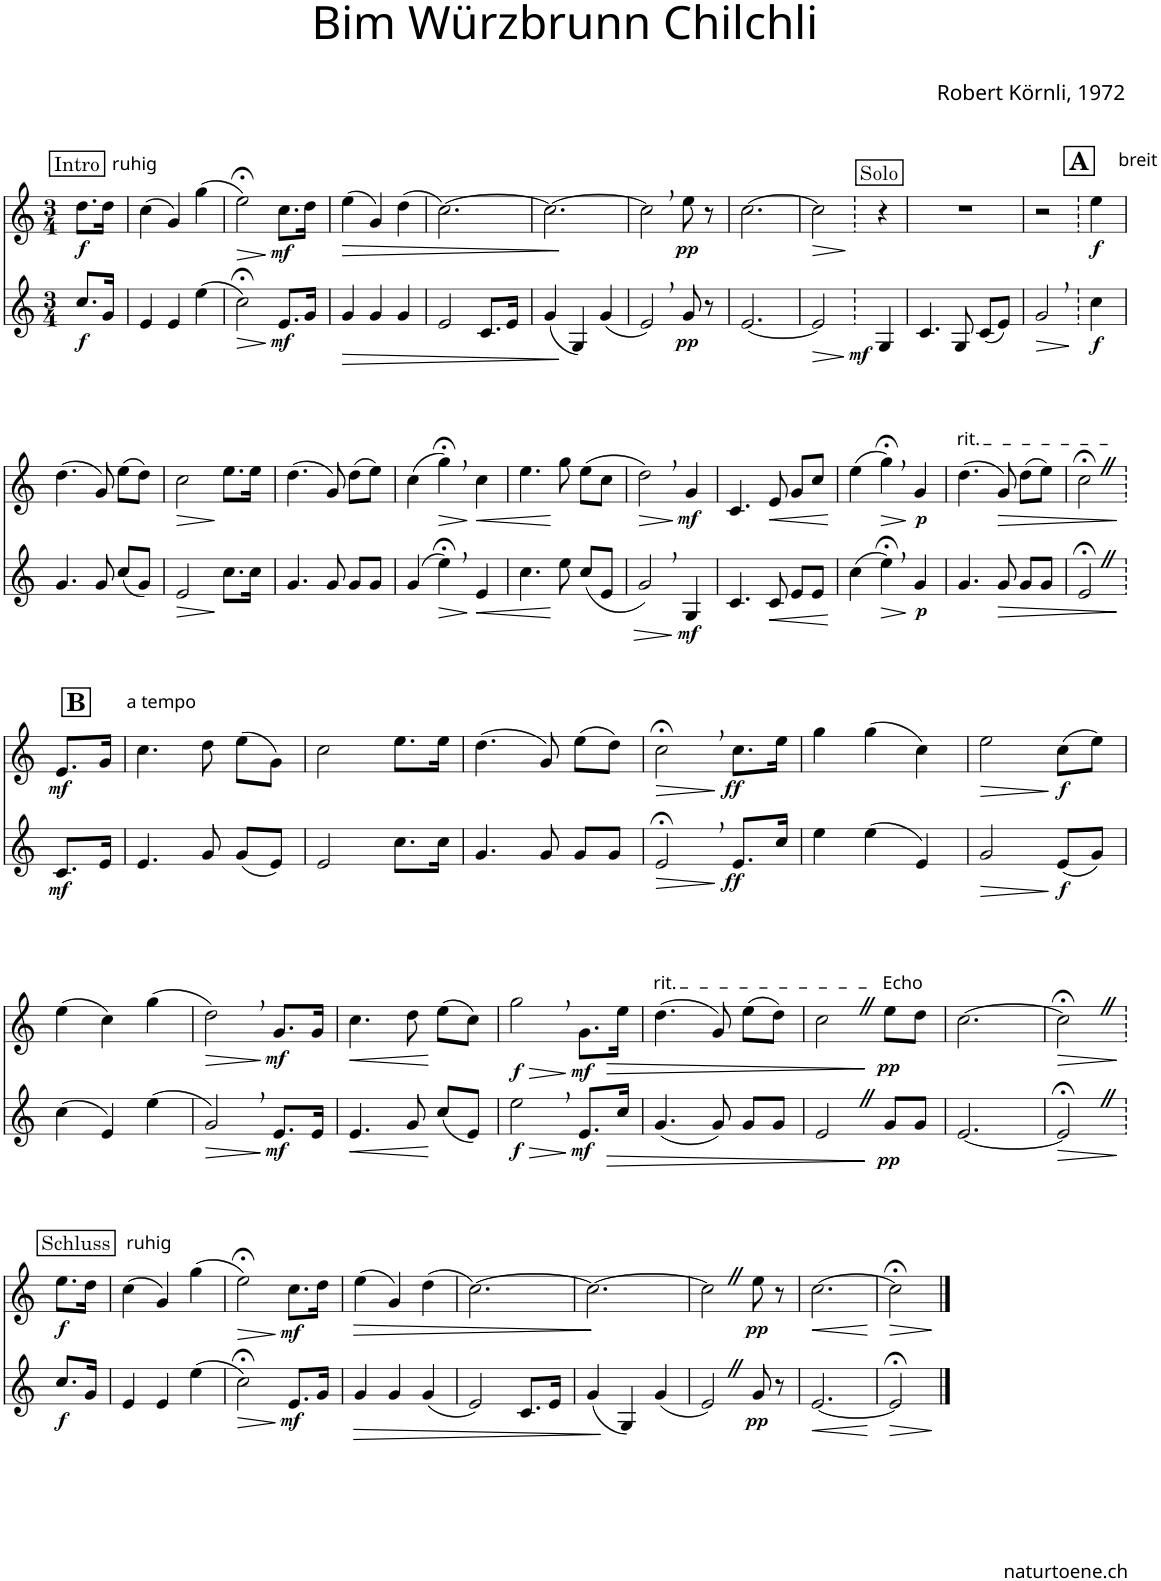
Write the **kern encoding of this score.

**kern	**dynam	**kern	**dynam
*part2	*part2	*part1	*part1
*staff2	*staff2	*staff1	*staff1
*I"Alphorn	*	*I"Alphorn	*
*clefG2	*	*clefG2	*
*Trd4c6	*	*Trd4c6	*
*k[]	*	*k[]	*
*M3/4	*	*M3/4	*
!!LO:REH:place=s1:a:cj:fs=11:t=Intro
=	=	=	=
!	!	!LO:TX:a:t=ruhig	!
!	!LO:DY:b	!	!LO:DY:b
8.cc/L	f	8.dd\L	f
16g/Jk	.	16dd\Jk	.
=1	=1	=1	=1
4e/	.	(4cc\	.
4e/	.	4g/)	.
(4ee\	.	(4gg\	.
=2	=2	=2	=2
!	!LO:HP:b	!	!LO:HP:b
2cc;<\)	>	2ee;<\)	>
!	!LO:DY:n=1:b	!	!LO:DY:n=1:b
8.e/L	] mf	8.cc\L	] mf
16g/Jk	.	16dd\Jk	.
=3	=3	=3	=3
!	!LO:HP:b	!	!LO:HP:b
4g/	>	(4ee\	>
4g/	.	4g/)	.
4g/	.	(4dd\	.
=4	=4	=4	=4
2e/	.	[2.cc\)	.
8.c/L	.	.	.
16e/Jk	.	.	.
=5	=5	=5	=5
(4g/	.	2.cc\_	.
4G/)	.	.	.
(4g/	.	.	.
.	]	.	]
=6	=6	=6	=6
2e,/)	.	2cc,\]	.
!	!LO:DY:b	!	!LO:DY:b
8g/	pp	8ee\	pp
8r	.	8r	.
=7	=7	=7	=7
[2.e/	.	[2.cc\	.
=8	=8	=8	=8
!	!LO:HP:b	!	!LO:HP:b
2e/]	>	2cc\]	>
.	]	.	]
!!LO:REH:place=s1:a:cj:fs=11:t=Solo
=8X1	=8X1	=8X1	=8X1
!	!LO:DY:b	!	!
4G/	mf	4r	.
=9	=9	=9	=9
4.c/	.	2.r	.
8G/	.	.	.
(8c/L	.	.	.
8e/J)	.	.	.
=10	=10	=10	=10
!	!LO:HP:b	!	!
2g,/	>	2r	.
.	]	.	.
!!LO:REH:place=s1:a:B:cj:fs=14:t=A
=10X2	=10X2	=10X2	=10X2
!	!	!LO:TX:a:t=breit	!
!	!LO:DY:b	!	!LO:DY:b
4cc\	f	4ee\	f
!!LO:LB:g=z
=11	=11	=11	=11
4.g/	.	(4.dd\	.
8g/	.	8g/)	.
(8cc/L	.	(8ee\L	.
8g/J)	.	8dd\J)	.
=12	=12	=12	=12
!	!LO:HP:b	!	!LO:HP:b
2e/	>	2cc\	>
8.cc\L	]	8.ee\L	]
16cc\Jk	.	16ee\Jk	.
=13	=13	=13	=13
4.g/	.	(4.dd\	.
8g/	.	8g/)	.
8g/L	.	(8dd\L	.
8g/J	.	8ee\J)	.
=14	=14	=14	=14
(4g/	.	(4cc\	.
!	!LO:HP:b	!	!LO:HP:b
4ee;<,\)	>	4gg;<,\)	>
!	!LO:HP:n=1:b	!	!LO:HP:n=1:b
4e/	] <	4cc\	] <
=15	=15	=15	=15
4.cc\	.	4.ee\	.
8ee\	[	8gg\	[
(8cc/L	.	(8ee\L	.
8e/J	.	8cc\J	.
=16	=16	=16	=16
!	!LO:HP:b	!	!LO:HP:b
2g,/)	>	2dd,\)	>
!	!LO:DY:n=1:b	!	!LO:DY:n=1:b
4G/	] mf	4g/	] mf
=17	=17	=17	=17
4.c/	.	4.c/	.
!	!LO:HP:b	!	!LO:HP:b
8c/	<	8e/	<
8e/L	.	8g/L	.
8e/J	.	8cc/J	.
.	[	.	[
=18	=18	=18	=18
(4cc\	.	(4ee\	.
!	!LO:HP:b	!	!LO:HP:b
4ee;<,\)	>	4gg;<,\)	>
!	!LO:DY:n=1:b	!	!LO:DY:n=1:b
4g/	] p	4g/	] p
=19	=19	=19	=19
!	!	!LO:TX:a:t=rit.	!
4.g/	.	(4.dd\	.
!	!LO:HP:b	!	!LO:HP:b
8g/	>	8g/)	>
8g/L	.	(8dd\L	.
8g/J	.	8ee\J)	.
=20	=20	=20	=20
2e;<Z/	.	2cc;<Z\	.
.	]	.	]
!!LO:LB:g=z
=20X3	=20X3	=20X3	=20X3
!!LO:REH:place=s1:a:B:cj:fs=14:t=B
!	!	!LO:TX:a:t=a tempo	!
!	!LO:DY:b	!	!LO:DY:b
8.c/L	mf	8.e/L	mf
16e/Jk	.	16g/Jk	.
=21	=21	=21	=21
4.e/	.	4.cc\	.
8g/	.	8dd\	.
(8g/L	.	(8ee\L	.
8e/J)	.	8g\J)	.
=22	=22	=22	=22
2e/	.	2cc\	.
8.cc\L	.	8.ee\L	.
16cc\Jk	.	16ee\Jk	.
=23	=23	=23	=23
4.g/	.	(4.dd\	.
8g/	.	8g/)	.
8g/L	.	(8ee\L	.
8g/J	.	8dd\J)	.
=24	=24	=24	=24
!	!LO:HP:b	!	!LO:HP:b
2e;<,/	>	2cc;<,\	>
!	!LO:DY:n=1:b	!	!LO:DY:n=1:b
8.e/L	] ff	8.cc\L	] ff
16cc/Jk	.	16ee\Jk	.
=25	=25	=25	=25
4ee\	.	4gg\	.
(4ee\	.	(4gg\	.
4e/)	.	4cc\)	.
=26	=26	=26	=26
!	!LO:HP:b	!	!LO:HP:b
2g/	>	2ee\	>
!	!LO:DY:n=1:b	!	!LO:DY:n=1:b
(8e/L	] f	(8cc\L	] f
8g/J)	.	8ee\J)	.
!!LO:LB:g=z
=27	=27	=27	=27
(4cc\	.	(4ee\	.
4e/)	.	4cc\)	.
(4ee\	.	(4gg\	.
=28	=28	=28	=28
!	!LO:HP:b	!	!LO:HP:b
2g,/)	>	2dd,\)	>
!	!LO:DY:n=1:b	!	!LO:DY:n=1:b
8.e/L	] mf	8.g/L	] mf
16e/Jk	.	16g/Jk	.
=29	=29	=29	=29
!	!LO:HP:b	!	!LO:HP:b
4.e/	<	4.cc\	<
8g/	.	8dd\	.
(8cc/L	[	(8ee\L	[
8e/J)	.	8cc\J)	.
=30	=30	=30	=30
!	!LO:HP:b	!	!LO:HP:b
!	!LO:DY:n=1:b	!	!LO:DY:n=1:b
2ee,\	> f	2gg,\	> f
!	!LO:DY:n=2:b	!	!LO:DY:n=2:b
8.e/L	] mf	8.g\L	] mf
!	!LO:HP:b	!	!LO:HP:b
16cc/Jk	>	16ee\Jk	>
=31	=31	=31	=31
!	!	!LO:TX:a:t=rit.	!
(4.g/	.	(4.dd\	.
8g/)	.	8g/)	.
8g/L	.	(8ee\L	.
8g/J	.	8dd\J)	.
=32	=32	=32	=32
2eZ/	.	2ccZ\	.
!	!	!LO:TX:a:t=Echo	!
!	!LO:DY:n=1:b	!	!LO:DY:n=1:b
8g/L	] pp	8ee\L	] pp
8g/J	.	8dd\J	.
=33	=33	=33	=33
[2.e/	.	[2.cc\	.
=34	=34	=34	=34
!	!LO:HP:b	!	!LO:HP:b
2e;<Z/]	>	2cc;<Z\]	>
.	]	.	]
!!LO:LB:g=z
=35	=35	=35	=35
!!LO:REH:place=s1:a:cj:fs=11:t=Schluss
!	!	!LO:TX:a:t=ruhig	!
!	!LO:DY:b	!	!LO:DY:b
8.cc/L	f	8.ee\L	f
16g/Jk	.	16dd\Jk	.
=36	=36	=36	=36
4e/	.	(4cc\	.
4e/	.	4g/)	.
(4ee\	.	(4gg\	.
=37	=37	=37	=37
!	!LO:HP:b	!	!LO:HP:b
2cc;<\)	>	2ee;<\)	>
!	!LO:DY:n=1:b	!	!LO:DY:n=1:b
8.e/L	] mf	8.cc\L	] mf
16g/Jk	.	16dd\Jk	.
=38	=38	=38	=38
!	!LO:HP:b	!	!LO:HP:b
4g/	>	(4ee\	>
4g/	.	4g/)	.
(4g/	.	(4dd\	.
=39	=39	=39	=39
2e/)	.	[2.cc\)	.
8.c/L	.	.	.
16e/Jk	.	.	.
=40	=40	=40	=40
(4g/	.	2.cc\_	.
4G/)	]	.	.
(4g/	.	.	.
.	.	.	]
=41	=41	=41	=41
2eZ/)	.	2ccZ\]	.
!	!LO:DY:b	!	!LO:DY:b
8g/	pp	8ee\	pp
8r	.	8r	.
=42	=42	=42	=42
!	!LO:HP:b	!	!LO:HP:b
[2.e/	<	[2.cc\	<
.	[	.	[
=43	=43	=43	=43
!	!LO:HP:b	!	!LO:HP:b
2e;</]	>	2cc;<\]	>
.	]	.	]
==	==	==	==
*-	*-	*-	*-
